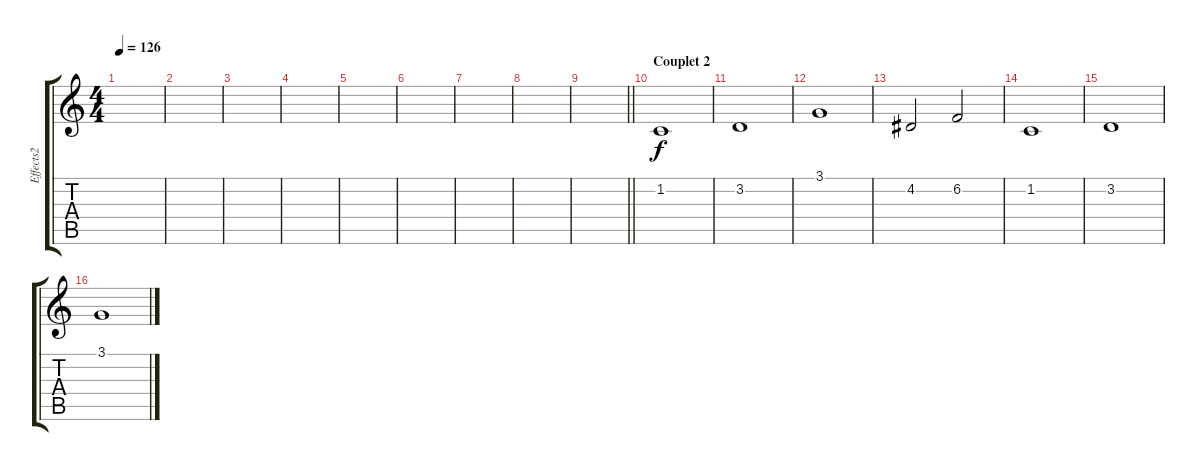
\track ("Effects2" "Effects2") {instrument bagpipe}
\staff {score tabs}
\tuning (E4 B3 G3 D3 A2 E2) {hide}
\ts (4 4)
\tempo 126
\clef g2
\ks c
|
|
|
|
|
|
|
|
\barLineRight lightlight
|
\section ("" "Couplet 2")
1.2.1 |
3.2.1 |
3.1.1 |
4.2.2 6.2.2 |
1.2.1 |
3.2.1 |
3.1.1
